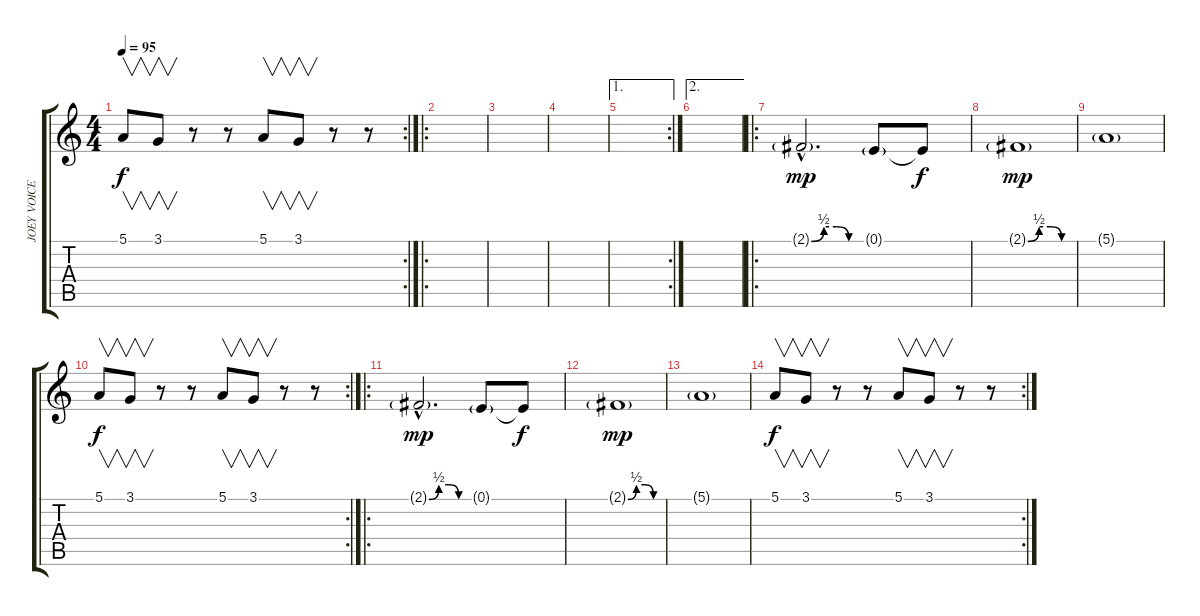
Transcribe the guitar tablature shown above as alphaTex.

\track ("JOEY VOICE" "JOEY VOICE") {instrument lead6voice}
\staff {score tabs}
\tuning (E4 B3 G3 D3 A2 E2) {hide}
\rc 2
\ts (4 4)
\tempo 95
\clef g2
\ks c
5.1.8{v dy f} 3.1.8{v} r.8 r.8 5.1.8{v} 3.1.8{v} r.8 r.8 |
\ro
|
|
|
\ae 1
\rc 2
|
\ae 2
|
\ro
2.1{be (custom 0 0 15 2 30 2 45 0 60 0) g hac}.2{d dy mp instrument lead6voice} 0.1{g}.8 0.1{t}.8{dy f} |
2.1{be (custom 0 0 15 2 30 2 45 0 60 0) g}.1{dy mp instrument lead6voice} |
5.1{g}.1 |
\rc 2
5.1.8{v dy f} 3.1.8{v} r.8 r.8 5.1.8{v} 3.1.8{v} r.8 r.8 |
\ro
2.1{be (custom 0 0 15 2 30 2 45 0 60 0) g hac}.2{d dy mp instrument lead6voice} 0.1{g}.8 0.1{t}.8{dy f} |
2.1{be (custom 0 0 15 2 30 2 45 0 60 0) g}.1{dy mp instrument lead6voice} |
5.1{g}.1 |
\rc 2
5.1.8{v dy f} 3.1.8{v} r.8 r.8 5.1.8{v} 3.1.8{v} r.8 r.8
